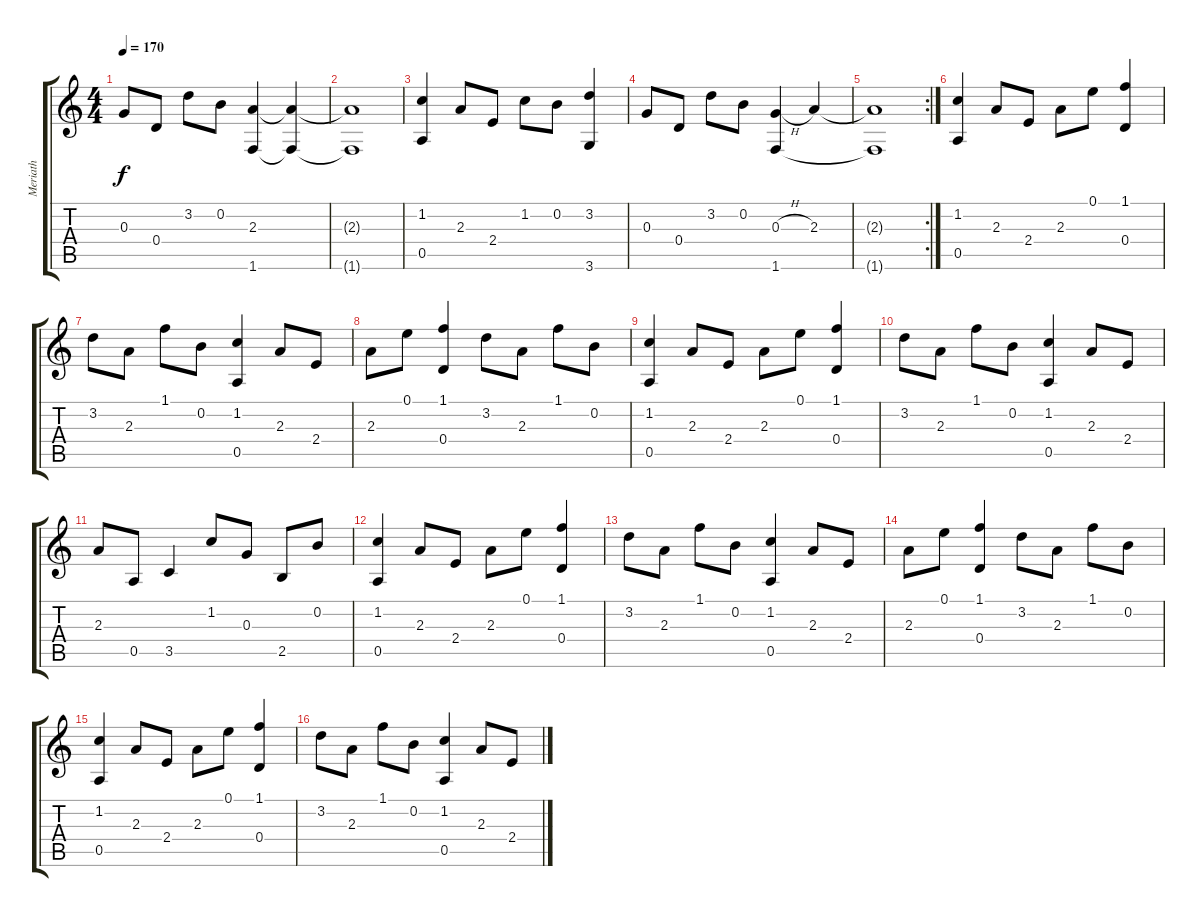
\track ("Meriath" "Meriath") {instrument acousticguitarsteel}
\staff {score tabs}
\tuning (E4 B3 G3 D3 A2 E2) {hide}
\ts (4 4)
\tempo 170
\clef g2
\ks c
0.3.8{dy f} 0.4.8 3.2.8 0.2.8 (2.3 1.6).4 (2.3{t} 1.6{t}).4 |
(2.3{t} 1.6{t}).1 |
(1.2 0.5).4 2.3.8 2.4.8 1.2.8 0.2.8 (3.2 3.6).4 |
0.3.8 0.4.8 3.2.8 0.2.8 (0.3{h} 1.6).4 2.3.4 |
\rc 2
(2.3{t} 1.6{t}).1 |
(1.2 0.5).4 2.3.8 2.4.8 2.3.8 0.1.8 (1.1 0.4).4 |
3.2.8 2.3.8 1.1.8 0.2.8 (1.2 0.5).4 2.3.8 2.4.8 |
2.3.8 0.1.8 (1.1 0.4).4 3.2.8 2.3.8 1.1.8 0.2.8 |
(1.2 0.5).4 2.3.8 2.4.8 2.3.8 0.1.8 (1.1 0.4).4 |
3.2.8 2.3.8 1.1.8 0.2.8 (1.2 0.5).4 2.3.8 2.4.8 |
2.3.8 0.5.8 3.5.4 1.2.8 0.3.8 2.5.8 0.2.8 |
(1.2 0.5).4 2.3.8 2.4.8 2.3.8 0.1.8 (1.1 0.4).4 |
3.2.8 2.3.8 1.1.8 0.2.8 (1.2 0.5).4 2.3.8 2.4.8 |
2.3.8 0.1.8 (1.1 0.4).4 3.2.8 2.3.8 1.1.8 0.2.8 |
(1.2 0.5).4 2.3.8 2.4.8 2.3.8 0.1.8 (1.1 0.4).4 |
3.2.8 2.3.8 1.1.8 0.2.8 (1.2 0.5).4 2.3.8 2.4.8
